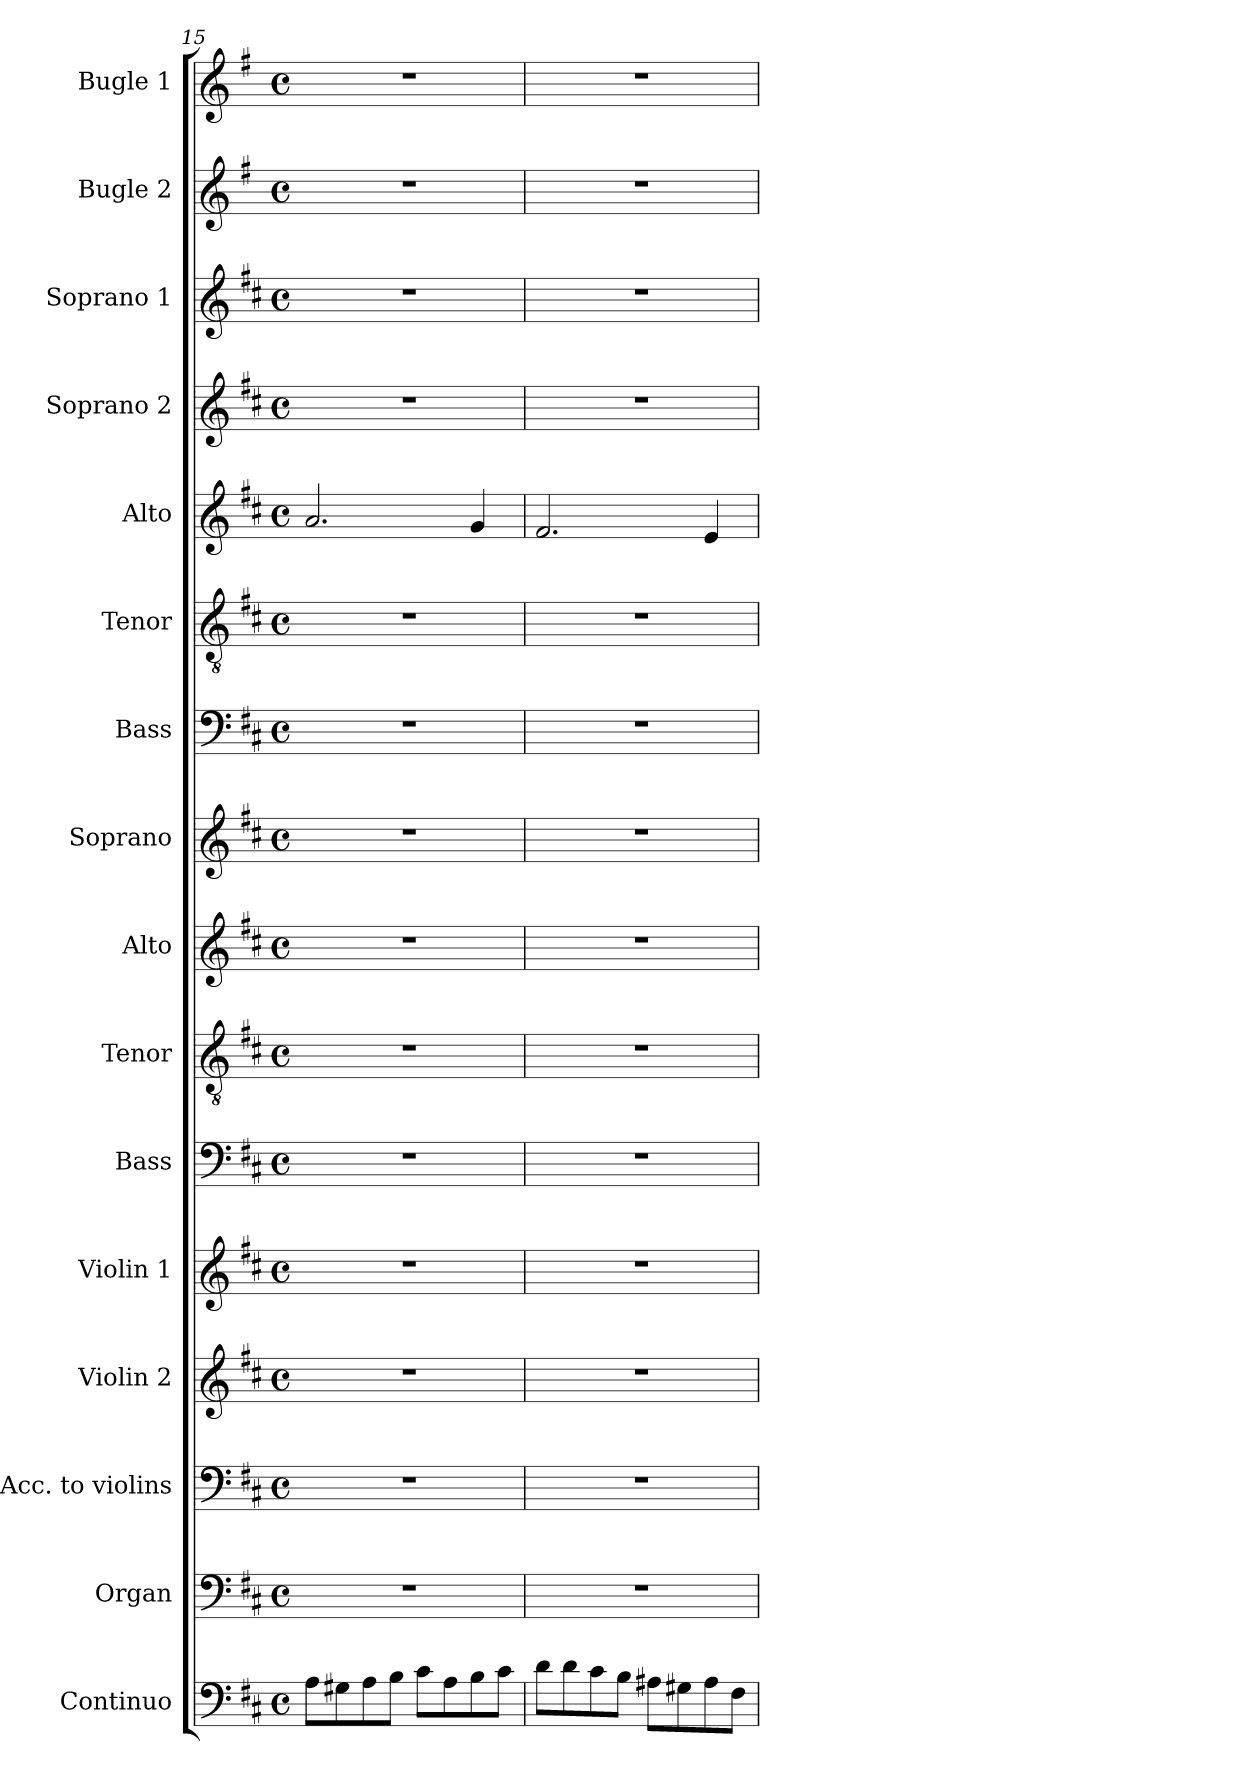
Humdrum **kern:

**kern	**kern	**kern	**kern	**kern	**kern	**kern	**kern	**kern	**kern	**kern	**kern	**kern	**kern	**kern	**kern
*part16	*part15	*part14	*part13	*part12	*part11	*part10	*part9	*part8	*part7	*part6	*part5	*part4	*part3	*part2	*part1
*staff16	*staff15	*staff14	*staff13	*staff12	*staff11	*staff10	*staff9	*staff8	*staff7	*staff6	*staff5	*staff4	*staff3	*staff2	*staff1
*I"Continuo	*I"Organ	*I"Acc. to violins	*I"Violin 2	*I"Violin 1	*I"Bass	*I"Tenor	*I"Alto	*I"Soprano	*I"Bass	*I"Tenor	*I"Alto	*I"Soprano 2	*I"Soprano 1	*I"Bugle  2	*I"Bugle 1
*I'Cont.	*I'Org.	*	*I'Vln. 2	*I'Vln. 1	*I'B.	*I'T.	*I'A.	*I'S.	*I'B.	*I'T.	*I'A.	*I'S2.	*I'S1.	*I'Bug 2	*I'Bug. 1
*clefF4	*clefF4	*clefF4	*clefG2	*clefG2	*clefF4	*clefGv2	*clefG2	*clefG2	*clefF4	*clefGv2	*clefG2	*clefG2	*clefG2	*clefG2	*clefG2
*	*	*	*	*	*	*ITrd7c12	*	*	*	*ITrd7c12	*	*	*	*ITrd3c5	*ITrd3c5
*k[f#c#]	*k[f#c#]	*k[f#c#]	*k[f#c#]	*k[f#c#]	*k[f#c#]	*k[f#c#]	*k[f#c#]	*k[f#c#]	*k[f#c#]	*k[f#c#]	*k[f#c#]	*k[f#c#]	*k[f#c#]	*k[f#c#]	*k[f#c#]
*D:	*D:	*D:	*D:	*D:	*D:	*D:	*D:	*D:	*D:	*D:	*D:	*D:	*D:	*D:	*D:
*M4/4	*M4/4	*M4/4	*M4/4	*M4/4	*M4/4	*M4/4	*M4/4	*M4/4	*M4/4	*M4/4	*M4/4	*M4/4	*M4/4	*M4/4	*M4/4
*met(c)	*met(c)	*met(c)	*met(c)	*met(c)	*met(c)	*met(c)	*met(c)	*met(c)	*met(c)	*met(c)	*met(c)	*met(c)	*met(c)	*met(c)	*met(c)
=15	=15	=15	=15	=15	=15	=15	=15	=15	=15	=15	=15	=15	=15	=15	=15
8Ai\L	1r	1r	1r	1r	1r	1r	1r	1r	1r	1r	2.ai/	1r	1r	1r	1r
8G#Xi\	.	.	.	.	.	.	.	.	.	.	.	.	.	.	.
8Ai\	.	.	.	.	.	.	.	.	.	.	.	.	.	.	.
8Bi\J	.	.	.	.	.	.	.	.	.	.	.	.	.	.	.
8c#i\L	.	.	.	.	.	.	.	.	.	.	.	.	.	.	.
8Ai\	.	.	.	.	.	.	.	.	.	.	.	.	.	.	.
8Bi\	.	.	.	.	.	.	.	.	.	.	4gi/	.	.	.	.
8c#i\J	.	.	.	.	.	.	.	.	.	.	.	.	.	.	.
!!LO:LB:g=z
=16	=16	=16	=16	=16	=16	=16	=16	=16	=16	=16	=16	=16	=16	=16	=16
8di\L	1r	1r	1r	1r	1r	1r	1r	1r	1r	1r	2.f#i/	1r	1r	1r	1r
8di\	.	.	.	.	.	.	.	.	.	.	.	.	.	.	.
8c#i\	.	.	.	.	.	.	.	.	.	.	.	.	.	.	.
8Bi\J	.	.	.	.	.	.	.	.	.	.	.	.	.	.	.
8A#Xi\L	.	.	.	.	.	.	.	.	.	.	.	.	.	.	.
8G#Xi\	.	.	.	.	.	.	.	.	.	.	.	.	.	.	.
8A#i\	.	.	.	.	.	.	.	.	.	.	4ei/	.	.	.	.
8F#i\J	.	.	.	.	.	.	.	.	.	.	.	.	.	.	.
=	=	=	=	=	=	=	=	=	=	=	=	=	=	=	=
*-	*-	*-	*-	*-	*-	*-	*-	*-	*-	*-	*-	*-	*-	*-	*-
